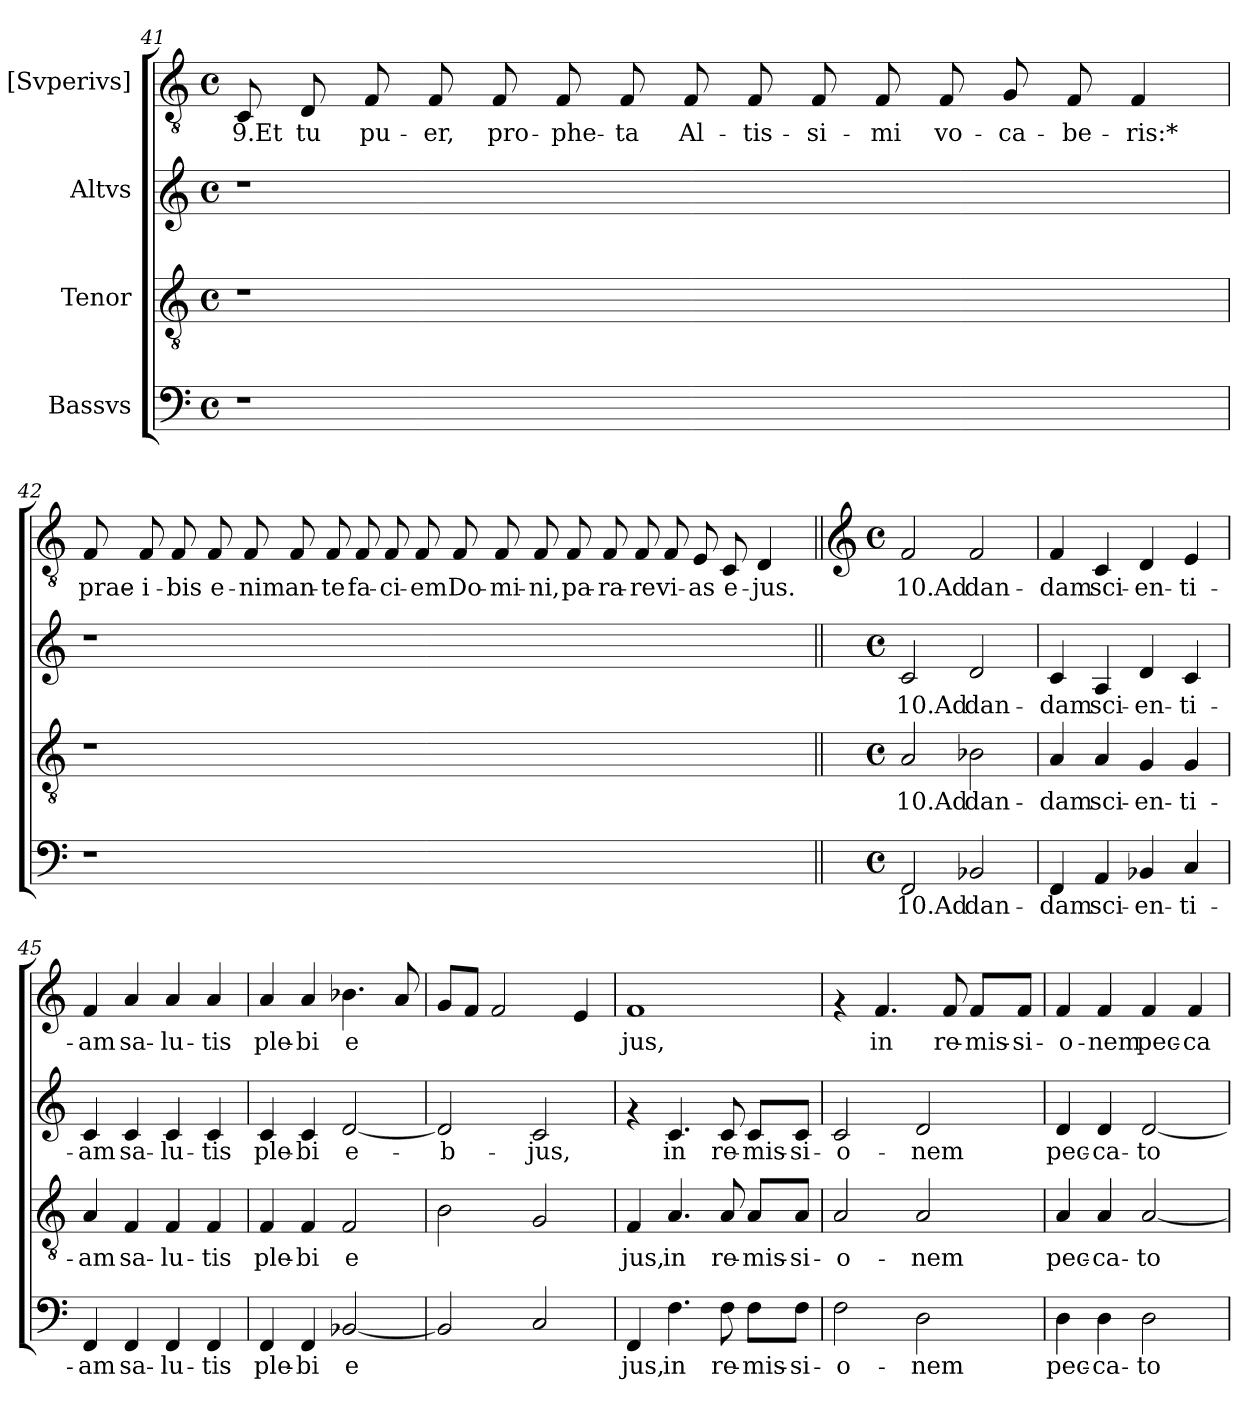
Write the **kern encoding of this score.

**kern	**text	**kern	**text	**kern	**text	**kern	**text
*part4	*part4	*part3	*part3	*part2	*part2	*part1	*part1
*staff4	*staff4	*staff3	*staff3	*staff2	*staff2	*staff1	*staff1
*I"Bassvs	*	*I"Tenor	*	*I"Altvs	*	*I"[Svperivs]	*
!!LO:PB:g=z
*clefF4	*	*clefGv2	*	*clefG2	*	*clefGv2	*
*k[]	*	*k[]	*	*k[]	*	*k[]	*
*C:	*	*C:	*	*C:	*	*C:	*
*M4/4	*	*M4/4	*	*M4/4	*	*M4/4	*
*met(c)	*	*met(c)	*	*met(c)	*	*met(c)	*
=41	=41	=41	=41	=41	=41	=41	=41
!	!	!	!	!	!	!	!LO:LY:b:cj
1r	.	1r	.	1r	.	8C/	9.Et
!	!	!	!	!	!	!	!LO:LY:b:cj
.	.	.	.	.	.	8D/	tu
!	!	!	!	!	!	!	!LO:LY:b:cj
.	.	.	.	.	.	8F/	pu-
!	!	!	!	!	!	!	!LO:LY:b:cj
.	.	.	.	.	.	8F/	-er,
!	!	!	!	!	!	!	!LO:LY:b:cj
.	.	.	.	.	.	8F/	pro-
!	!	!	!	!	!	!	!LO:LY:b:cj
.	.	.	.	.	.	8F/	-phe-
!	!	!	!	!	!	!	!LO:LY:b:cj
.	.	.	.	.	.	8F/	-ta
!	!	!	!	!	!	!	!LO:LY:b:cj
.	.	.	.	.	.	8F/	Al-
!	!	!	!	!	!	!	!LO:LY:b:cj
1ryy	.	1ryy	.	1ryy	.	8F/	-tis-
!	!	!	!	!	!	!	!LO:LY:b:cj
.	.	.	.	.	.	8F/	-si-
!	!	!	!	!	!	!	!LO:LY:b:cj
.	.	.	.	.	.	8F/	-mi
!	!	!	!	!	!	!	!LO:LY:b:cj
.	.	.	.	.	.	8F/	vo-
!	!	!	!	!	!	!	!LO:LY:b:cj
.	.	.	.	.	.	8G/	-ca-
!	!	!	!	!	!	!	!LO:LY:b:cj
.	.	.	.	.	.	8F/	-be-
!	!	!	!	!	!	!	!LO:LY:b:cj
.	.	.	.	.	.	4F/	-ris:*
!!LO:LB:g=z
=42	=42	=42	=42	=42	=42	=42	=42
!	!	!	!	!	!	!	!LO:LY:b:cj
1r	.	1r	.	1r	.	8F/	prae-
!	!	!	!	!	!	!	!LO:LY:b:cj
.	.	.	.	.	.	8F/	-i-
!	!	!	!	!	!	!	!LO:LY:b:cj
.	.	.	.	.	.	8F/	-bis
!	!	!	!	!	!	!	!LO:LY:b:cj
.	.	.	.	.	.	8F/	e-
!	!	!	!	!	!	!	!LO:LY:b:cj
.	.	.	.	.	.	8F/	-nim
!	!	!	!	!	!	!	!LO:LY:b:cj
.	.	.	.	.	.	8F/	an-
!	!	!	!	!	!	!	!LO:LY:b:cj
.	.	.	.	.	.	8F/	-te
!	!	!	!	!	!	!	!LO:LY:b:cj
.	.	.	.	.	.	8F/	fa-
!	!	!	!	!	!	!	!LO:LY:b:cj
1ryy	.	1ryy	.	1ryy	.	8F/	-ci-
!	!	!	!	!	!	!	!LO:LY:b:cj
.	.	.	.	.	.	8F/	-em
!	!	!	!	!	!	!	!LO:LY:b:cj
.	.	.	.	.	.	8F/	Do-
!	!	!	!	!	!	!	!LO:LY:b:cj
.	.	.	.	.	.	8F/	-mi-
!	!	!	!	!	!	!	!LO:LY:b:cj
.	.	.	.	.	.	8F/	-ni,
!	!	!	!	!	!	!	!LO:LY:b:cj
.	.	.	.	.	.	8F/	pa-
!	!	!	!	!	!	!	!LO:LY:b:cj
.	.	.	.	.	.	8F/	-ra-
!	!	!	!	!	!	!	!LO:LY:b:cj
.	.	.	.	.	.	8F/	-re
!	!	!	!	!	!	!	!LO:LY:b:cj
2ryy	.	2ryy	.	2ryy	.	8F/	vi-
!	!	!	!	!	!	!	!LO:LY:b:cj
.	.	.	.	.	.	8E/	-as
!	!	!	!	!	!	!	!LO:LY:b:cj
.	.	.	.	.	.	8C/	e-
!	!	!	!	!	!	!	!LO:LY:b:cj
.	.	.	.	.	.	4D/	-jus.
8ryy	.	8ryy	.	8ryy	.	.	.
!!LO:LB:g=z
=43||	=43||	=43||	=43||	=43||	=43||	=43||	=43||
*	*	*	*	*	*	*clefG2	*
*M4/4	*	*M4/4	*	*M4/4	*	*M4/4	*
*met(c)	*	*met(c)	*	*met(c)	*	*met(c)	*
!	!LO:LY:b:cj	!	!LO:LY:b:cj	!	!LO:LY:b:cj	!	!LO:LY:b:cj
2FF/	10.Ad	2A/	10.Ad	2c/	10.Ad	2f/	10.Ad
!	!LO:LY:b:cj	!	!LO:LY:b:cj	!	!LO:LY:b:cj	!	!LO:LY:b:cj
2BB-X/	dan-	2B-X\	dan-	2d/	dan-	2f/	dan-
=44	=44	=44	=44	=44	=44	=44	=44
!	!LO:LY:b:cj	!	!LO:LY:b:cj	!	!LO:LY:b:cj	!	!LO:LY:b:cj
4FF/	-dam	4A/	-dam	4c/	-dam	4f/	-dam
!	!LO:LY:b:cj	!	!LO:LY:b:cj	!	!LO:LY:b:cj	!	!LO:LY:b:cj
4AA/	sci-	4A/	sci-	4A/	sci-	4c/	sci-
!	!LO:LY:b:cj	!	!LO:LY:b:cj	!	!LO:LY:b:cj	!	!LO:LY:b:cj
4BB-/	-en-	4G/	-en-	4d/	-en-	4d/	-en-
!	!LO:LY:b:cj	!	!LO:LY:b:cj	!	!LO:LY:b:cj	!	!LO:LY:b:cj
4C/	-ti-	4G/	-ti-	4c/	-ti-	4e/	-ti-
=45	=45	=45	=45	=45	=45	=45	=45
!	!LO:LY:b:cj	!	!LO:LY:b:cj	!	!LO:LY:b:cj	!	!LO:LY:b:cj
4FF/	-am	4A/	-am	4c/	-am	4f/	-am
!	!LO:LY:b:cj	!	!LO:LY:b:cj	!	!LO:LY:b:cj	!	!LO:LY:b:cj
4FF/	sa-	4F/	sa-	4c/	sa-	4a/	sa-
!	!LO:LY:b:cj	!	!LO:LY:b:cj	!	!LO:LY:b:cj	!	!LO:LY:b:cj
4FF/	-lu-	4F/	-lu-	4c/	-lu-	4a/	-lu-
!	!LO:LY:b:cj	!	!LO:LY:b:cj	!	!LO:LY:b:cj	!	!LO:LY:b:cj
4FF/	-tis	4F/	-tis	4c/	-tis	4a/	-tis
=46	=46	=46	=46	=46	=46	=46	=46
!	!LO:LY:b:cj	!	!LO:LY:b:cj	!	!LO:LY:b:cj	!	!LO:LY:b:cj
4FF/	ple-	4F/	ple-	4c/	ple-	4a/	ple-
!	!LO:LY:b:cj	!	!LO:LY:b:cj	!	!LO:LY:b:cj	!	!LO:LY:b:cj
4FF/	-bi	4F/	-bi	4c/	-bi	4a/	-bi
!	!LO:LY:b:cj	!	!LO:LY:b:cj	!	!LO:LY:b:cj	!	!LO:LY:b:cj
[<2BB-X/	e-	2F/	e-	[<2d/	e-	4.b-X\	e-
!	!	!	!	!	!	!	!LO:LY:b:cj
.	.	.	.	.	.	8a/	--
=47	=47	=47	=47	=47	=47	=47	=47
!	!LO:LY:b:cj	!	!LO:LY:b:cj	!	!LO:LY:b:cj	!	!LO:LY:b:cj
2BB-/]	--	2B\	--	2d/]	-b-	8g/L	--
!	!	!	!	!	!	!	!LO:LY:b:cj
.	.	.	.	.	.	8f/J	--
!	!	!	!	!	!	!	!LO:LY:b:cj
.	.	.	.	.	.	2f/	--
!	!LO:LY:b:cj	!	!LO:LY:b:cj	!	!LO:LY:b:cj	!	!
2C/	--	2G/	--	2c/	-jus,	.	.
!	!	!	!	!	!	!	!LO:LY:b:cj
.	.	.	.	.	.	4e/	--
=48	=48	=48	=48	=48	=48	=48	=48
!	!LO:LY:b:cj	!	!LO:LY:b:cj	!	!	!	!LO:LY:b:cj
4FF/	-jus,	4F/	-jus,	4rf	.	1f	-jus,
!	!LO:LY:b:cj	!	!LO:LY:b:cj	!	!LO:LY:b:cj	!	!
4.F\	in	4.A/	in	4.c/	in	.	.
!	!LO:LY:b:cj	!	!LO:LY:b:cj	!	!LO:LY:b:cj	!	!
8F\	re-	8A/	re-	8c/	re-	.	.
!	!LO:LY:b:cj	!	!LO:LY:b:cj	!	!LO:LY:b:cj	!	!
8F\L	-mis-	8A/L	-mis-	8c/L	-mis-	.	.
!	!LO:LY:b:cj	!	!LO:LY:b:cj	!	!LO:LY:b:cj	!	!
8F\J	-si-	8A/J	-si-	8c/J	-si-	.	.
!!LO:LB:g=z
=49	=49	=49	=49	=49	=49	=49	=49
!	!LO:LY:b:cj	!	!LO:LY:b:cj	!	!LO:LY:b:cj	!	!
2F\	-o-	2A/	-o-	2c/	-o-	4rf	.
!	!	!	!	!	!	!	!LO:LY:b:cj
.	.	.	.	.	.	4.f/	in
!	!LO:LY:b:cj	!	!LO:LY:b:cj	!	!LO:LY:b:cj	!	!
2D\	-nem	2A/	-nem	2d/	-nem	.	.
!	!	!	!	!	!	!	!LO:LY:b:cj
.	.	.	.	.	.	8f/	re-
!	!	!	!	!	!	!	!LO:LY:b:cj
.	.	.	.	.	.	8f/L	-mis-
!	!	!	!	!	!	!	!LO:LY:b:cj
.	.	.	.	.	.	8f/J	-si-
=50	=50	=50	=50	=50	=50	=50	=50
!	!LO:LY:b:cj	!	!LO:LY:b:cj	!	!LO:LY:b:cj	!	!LO:LY:b:cj
4D\	pec-	4A/	pec-	4d/	pec-	4f/	-o-
!	!LO:LY:b:cj	!	!LO:LY:b:cj	!	!LO:LY:b:cj	!	!LO:LY:b:cj
4D\	-ca-	4A/	-ca-	4d/	-ca-	4f/	-nem
!	!LO:LY:b:cj	!	!LO:LY:b:cj	!	!LO:LY:b:cj	!	!LO:LY:b:cj
2D\	-to-	[<2A/	-to-	[<2d/	-to-	4f/	pec-
!	!	!	!	!	!	!	!LO:LY:b:cj
.	.	.	.	.	.	4f/	-ca-
=	=	=	=	=	=	=	=
*-	*-	*-	*-	*-	*-	*-	*-
